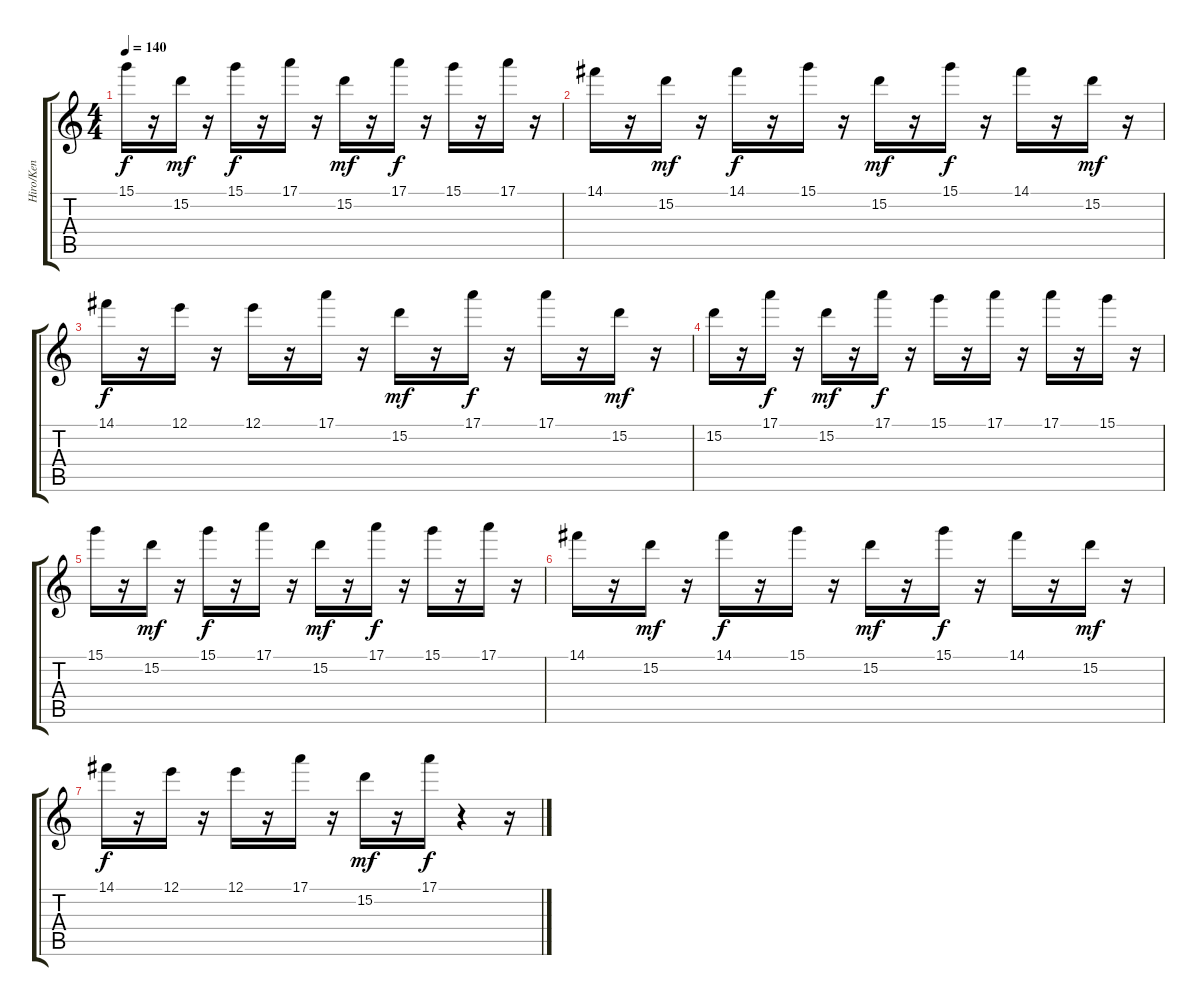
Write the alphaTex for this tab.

\track ("Hiro/Ken" "Hiro/Ken") {instrument distortionguitar}
\staff {score tabs}
\tuning (E4 B3 G3 D3 A2 E2) {hide}
\ts (4 4)
\tempo 140
\clef g2
\ks c
15.1.16{dy f} r.16 15.2.16{dy mf} r.16 15.1.16{dy f} r.16 17.1.16 r.16 15.2.16{dy mf} r.16 17.1.16{dy f} r.16 15.1.16 r.16 17.1.16 r.16 |
14.1.16 r.16 15.2.16{dy mf} r.16 14.1.16{dy f} r.16 15.1.16 r.16 15.2.16{dy mf} r.16 15.1.16{dy f} r.16 14.1.16 r.16 15.2.16{dy mf} r.16 |
14.1.16{dy f} r.16 12.1.16 r.16 12.1.16 r.16 17.1.16 r.16 15.2.16{dy mf} r.16 17.1.16{dy f} r.16 17.1.16 r.16 15.2.16{dy mf} r.16 |
15.2.16 r.16 17.1.16{dy f} r.16 15.2.16{dy mf} r.16 17.1.16{dy f} r.16 15.1.16 r.16 17.1.16 r.16 17.1.16 r.16 15.1.16 r.16 |
15.1.16 r.16 15.2.16{dy mf} r.16 15.1.16{dy f} r.16 17.1.16 r.16 15.2.16{dy mf} r.16 17.1.16{dy f} r.16 15.1.16 r.16 17.1.16 r.16 |
14.1.16 r.16 15.2.16{dy mf} r.16 14.1.16{dy f} r.16 15.1.16 r.16 15.2.16{dy mf} r.16 15.1.16{dy f} r.16 14.1.16 r.16 15.2.16{dy mf} r.16 |
14.1.16{dy f} r.16 12.1.16 r.16 12.1.16 r.16 17.1.16 r.16 15.2.16{dy mf} r.16 17.1.16{dy f} r.4 r.16
